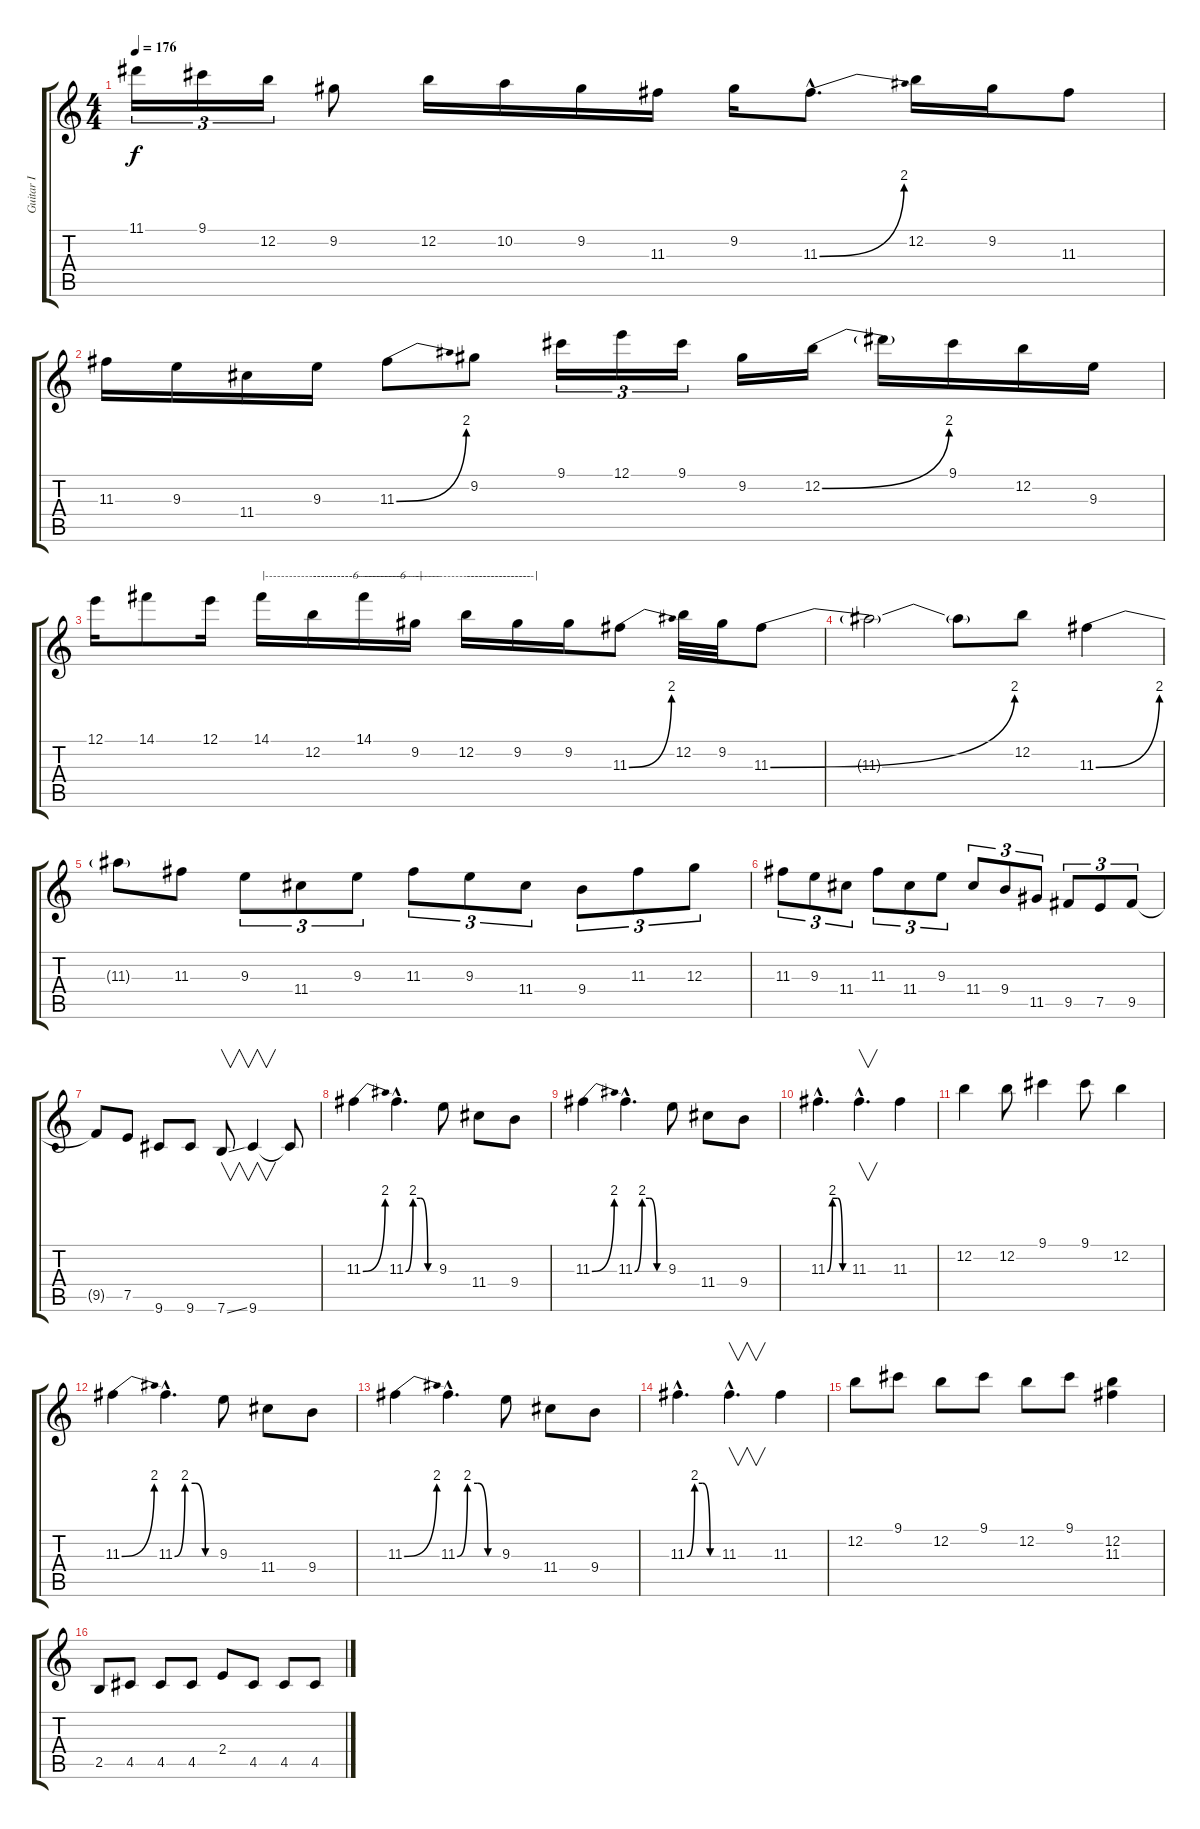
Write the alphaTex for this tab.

\track ("Guitar I" "Guitar I") {instrument distortionguitar}
\staff {score tabs}
\tuning (E4 B3 G3 D3 A2 E2) {hide}
\ts (4 4)
\tempo 176
\clef g2
\ks c
11.1.16{tu (3 2) dy f} 9.1.16{tu (3 2)} 12.2.16{tu (3 2)} 9.2.8 12.2.16 10.2.16 9.2.16 11.3.16 9.2.16 11.3{be (bend 0 0 60 8) hac}.8{d} 12.2.16 9.2.16 11.3.8 |
11.3.16 9.3.16 11.4.16 9.3.16 11.3{be (bend 0 0 60 8)}.8 9.2.8 9.1.16{tu (3 2)} 12.1.16{tu (3 2)} 9.1.16{tu (3 2)} 9.2.16 12.2{be (bend 0 0 60 8)}.16 12.2{t}.16 9.1.16 12.2.16 9.3.16 |
12.1.16 14.1.8 12.1.16 14.1.16{txt "|----------------------6---------------|"} 12.2.16{txt "--------------------------------"} 14.1.16{txt "---------6"} 9.2.16{txt "-----------------------------"} 12.2.16{txt "-----------------|"} 9.2.16 9.2.16 11.3{be (bend 0 0 60 8)}.8 12.2.32 9.2.32 11.3{be (bend 0 0 60 8)}.8 |
11.3{t}.2 11.3{t}.8 12.2.8 11.3{be (bend 0 0 60 8)}.4 |
11.3{t}.8 11.3.8 9.3.8{tu (3 2)} 11.4.8{tu (3 2)} 9.3.8{tu (3 2)} 11.3.8{tu (3 2)} 9.3.8{tu (3 2)} 11.4.8{tu (3 2)} 9.4.8{tu (3 2)} 11.3.8{tu (3 2)} 12.3.8{tu (3 2)} |
11.3.8{tu (3 2)} 9.3.8{tu (3 2)} 11.4.8{tu (3 2)} 11.3.8{tu (3 2)} 11.4.8{tu (3 2)} 9.3.8{tu (3 2)} 11.4.8{tu (3 2)} 9.4.8{tu (3 2)} 11.5.8{tu (3 2)} 9.5.8{tu (3 2)} 7.5.8{tu (3 2)} 9.5.8{tu (3 2)} |
9.5{t}.8 7.5.8 9.6.8 9.6.8 7.6{ss}.8{v} 9.6.4{v} 9.6{t}.8 |
11.3{be (bend 0 0 60 8)}.4 11.3{be (custom 0 0 15 8 30 8 45 0 60 0) hac}.4{d} 9.3.8 11.4.8 9.4.8 |
11.3{be (bend 0 0 60 8)}.4 11.3{be (custom 0 0 15 8 30 8 45 0 60 0) hac}.4{d} 9.3.8 11.4.8 9.4.8 |
11.3{be (custom 0 0 15 8 30 8 45 0 60 0) hac}.4{d} 11.3{hac}.4{v d} 11.3.4 |
12.2.4 12.2.8 9.1.4 9.1.8 12.2.4 |
11.3{be (bend 0 0 60 8)}.4 11.3{be (custom 0 0 15 8 30 8 45 0 60 0) hac}.4{d} 9.3.8 11.4.8 9.4.8 |
11.3{be (bend 0 0 60 8)}.4 11.3{be (custom 0 0 15 8 30 8 45 0 60 0) hac}.4{d} 9.3.8 11.4.8 9.4.8 |
11.3{be (custom 0 0 15 8 30 8 45 0 60 0) hac}.4{d} 11.3{hac}.4{v d} 11.3.4 |
12.2.8 9.1.8 12.2.8 9.1.8 12.2.8 9.1.8 (12.2 11.3).4 |
2.5.8 4.5.8 4.5.8 4.5.8 2.4.8 4.5.8 4.5.8 4.5.8
